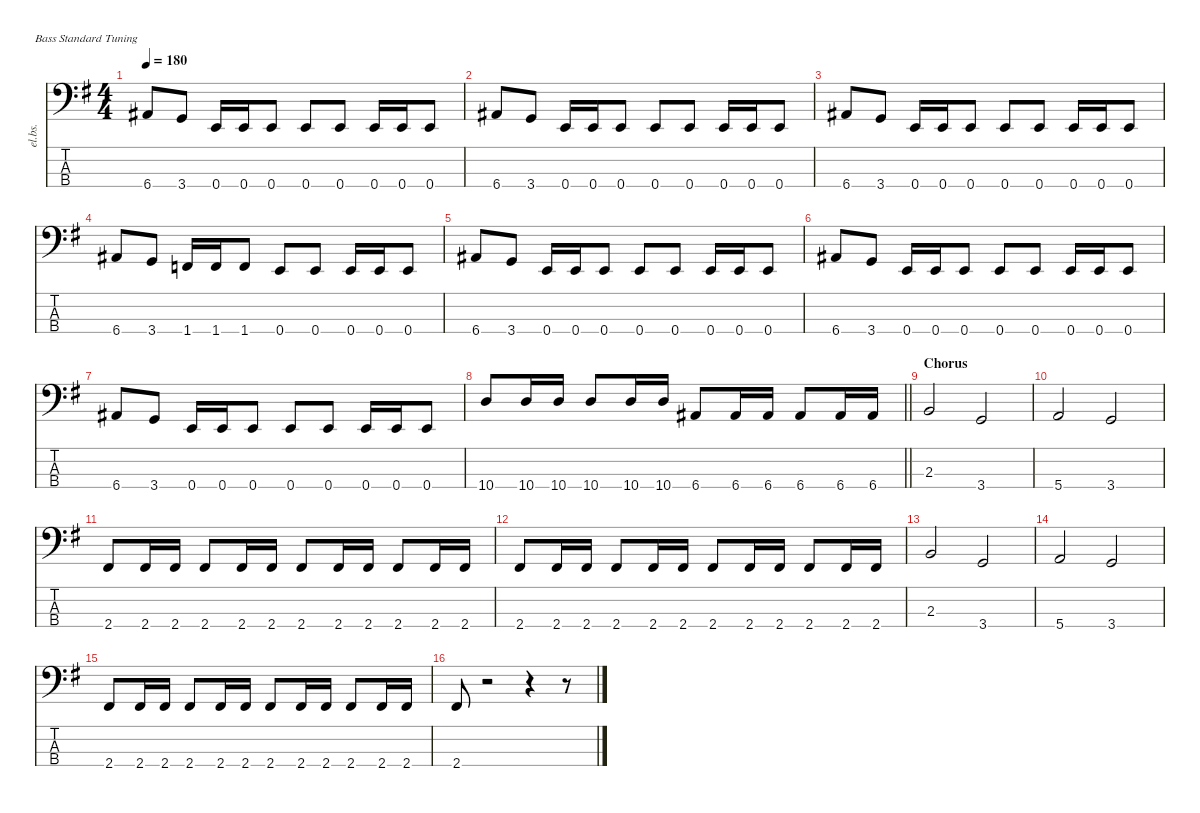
\defaultSystemsLayout 4
\hideDynamics
\bracketExtendMode nobrackets
\otherSystemsTrackNameOrientation horizontal
\track ("Cliff Burton" "el.bs.") {instrument electricbassfinger}
\staff {score tabs}
\tuning (G2 D2 A1 E1)
\ts (4 4)
\tempo 180
\clef f4
\ks eminor
6.4{acc #}.8{dy f beam Up} 3.4{acc forcenatural}.8{beam Up} 0.4{acc forcenatural}.16{beam Up} 0.4{acc forcenatural}.16{beam Up} 0.4{acc forcenatural}.8{beam Up} 0.4{acc forcenatural}.8{beam Up} 0.4{acc forcenatural}.8{beam Up} 0.4{acc forcenatural}.16{beam Up} 0.4{acc forcenatural}.16{beam Up} 0.4{acc forcenatural}.8{beam Up} |
6.4{acc #}.8{beam Up} 3.4{acc forcenatural}.8{beam Up} 0.4{acc forcenatural}.16{beam Up} 0.4{acc forcenatural}.16{beam Up} 0.4{acc forcenatural}.8{beam Up} 0.4{acc forcenatural}.8{beam Up} 0.4{acc forcenatural}.8{beam Up} 0.4{acc forcenatural}.16{beam Up} 0.4{acc forcenatural}.16{beam Up} 0.4{acc forcenatural}.8{beam Up} |
6.4{acc #}.8{beam Up} 3.4{acc forcenatural}.8{beam Up} 0.4{acc forcenatural}.16{beam Up} 0.4{acc forcenatural}.16{beam Up} 0.4{acc forcenatural}.8{beam Up} 0.4{acc forcenatural}.8{beam Up} 0.4{acc forcenatural}.8{beam Up} 0.4{acc forcenatural}.16{beam Up} 0.4{acc forcenatural}.16{beam Up} 0.4{acc forcenatural}.8{beam Up} |
6.4{acc #}.8{beam Up} 3.4{acc forcenatural}.8{beam Up} 1.4{acc forcenatural}.16{beam Up} 1.4{acc forcenatural}.16{beam Up} 1.4{acc forcenatural}.8{beam Up} 0.4{acc forcenatural}.8{beam Up} 0.4{acc forcenatural}.8{beam Up} 0.4{acc forcenatural}.16{beam Up} 0.4{acc forcenatural}.16{beam Up} 0.4{acc forcenatural}.8{beam Up} |
6.4{acc #}.8{beam Up} 3.4{acc forcenatural}.8{beam Up} 0.4{acc forcenatural}.16{beam Up} 0.4{acc forcenatural}.16{beam Up} 0.4{acc forcenatural}.8{beam Up} 0.4{acc forcenatural}.8{beam Up} 0.4{acc forcenatural}.8{beam Up} 0.4{acc forcenatural}.16{beam Up} 0.4{acc forcenatural}.16{beam Up} 0.4{acc forcenatural}.8{beam Up} |
6.4{acc #}.8{beam Up} 3.4{acc forcenatural}.8{beam Up} 0.4{acc forcenatural}.16{beam Up} 0.4{acc forcenatural}.16{beam Up} 0.4{acc forcenatural}.8{beam Up} 0.4{acc forcenatural}.8{beam Up} 0.4{acc forcenatural}.8{beam Up} 0.4{acc forcenatural}.16{beam Up} 0.4{acc forcenatural}.16{beam Up} 0.4{acc forcenatural}.8{beam Up} |
6.4{acc #}.8{beam Up} 3.4{acc forcenatural}.8{beam Up} 0.4{acc forcenatural}.16{beam Up} 0.4{acc forcenatural}.16{beam Up} 0.4{acc forcenatural}.8{beam Up} 0.4{acc forcenatural}.8{beam Up} 0.4{acc forcenatural}.8{beam Up} 0.4{acc forcenatural}.16{beam Up} 0.4{acc forcenatural}.16{beam Up} 0.4{acc forcenatural}.8{beam Up} |
\barLineRight lightlight
10.4{acc forcenatural}.8{beam Up} 10.4{acc forcenatural}.16{beam Up} 10.4{acc forcenatural}.16{beam Up} 10.4{acc forcenatural}.8{beam Up} 10.4{acc forcenatural}.16{beam Up} 10.4{acc forcenatural}.16{beam Up} 6.4{acc #}.8{beam Up} 6.4{acc #}.16{beam Up} 6.4{acc #}.16{beam Up} 6.4{acc #}.8{beam Up} 6.4{acc #}.16{beam Up} 6.4{acc #}.16{beam Up} |
\section ("" "Chorus")
2.3{acc forcenatural}.2{beam Up} 3.4{acc forcenatural}.2{beam Up} |
5.4{acc forcenatural}.2{beam Up} 3.4{acc forcenatural}.2{beam Up} |
2.4{acc #}.8{beam Up} 2.4{acc #}.16{beam Up} 2.4{acc #}.16{beam Up} 2.4{acc #}.8{beam Up} 2.4{acc #}.16{beam Up} 2.4{acc #}.16{beam Up} 2.4{acc #}.8{beam Up} 2.4{acc #}.16{beam Up} 2.4{acc #}.16{beam Up} 2.4{acc #}.8{beam Up} 2.4{acc #}.16{beam Up} 2.4{acc #}.16{beam Up} |
2.4{acc #}.8{beam Up} 2.4{acc #}.16{beam Up} 2.4{acc #}.16{beam Up} 2.4{acc #}.8{beam Up} 2.4{acc #}.16{beam Up} 2.4{acc #}.16{beam Up} 2.4{acc #}.8{beam Up} 2.4{acc #}.16{beam Up} 2.4{acc #}.16{beam Up} 2.4{acc #}.8{beam Up} 2.4{acc #}.16{beam Up} 2.4{acc #}.16{beam Up} |
2.3{acc forcenatural}.2{beam Up} 3.4{acc forcenatural}.2{beam Up} |
5.4{acc forcenatural}.2{beam Up} 3.4{acc forcenatural}.2{beam Up} |
2.4{acc #}.8{beam Up} 2.4{acc #}.16{beam Up} 2.4{acc #}.16{beam Up} 2.4{acc #}.8{beam Up} 2.4{acc #}.16{beam Up} 2.4{acc #}.16{beam Up} 2.4{acc #}.8{beam Up} 2.4{acc #}.16{beam Up} 2.4{acc #}.16{beam Up} 2.4{acc #}.8{beam Up} 2.4{acc #}.16{beam Up} 2.4{acc #}.16{beam Up} |
2.4{acc #}.8{beam Up} r.2{beam Up} r.4{beam Up} r.8{beam Up}
